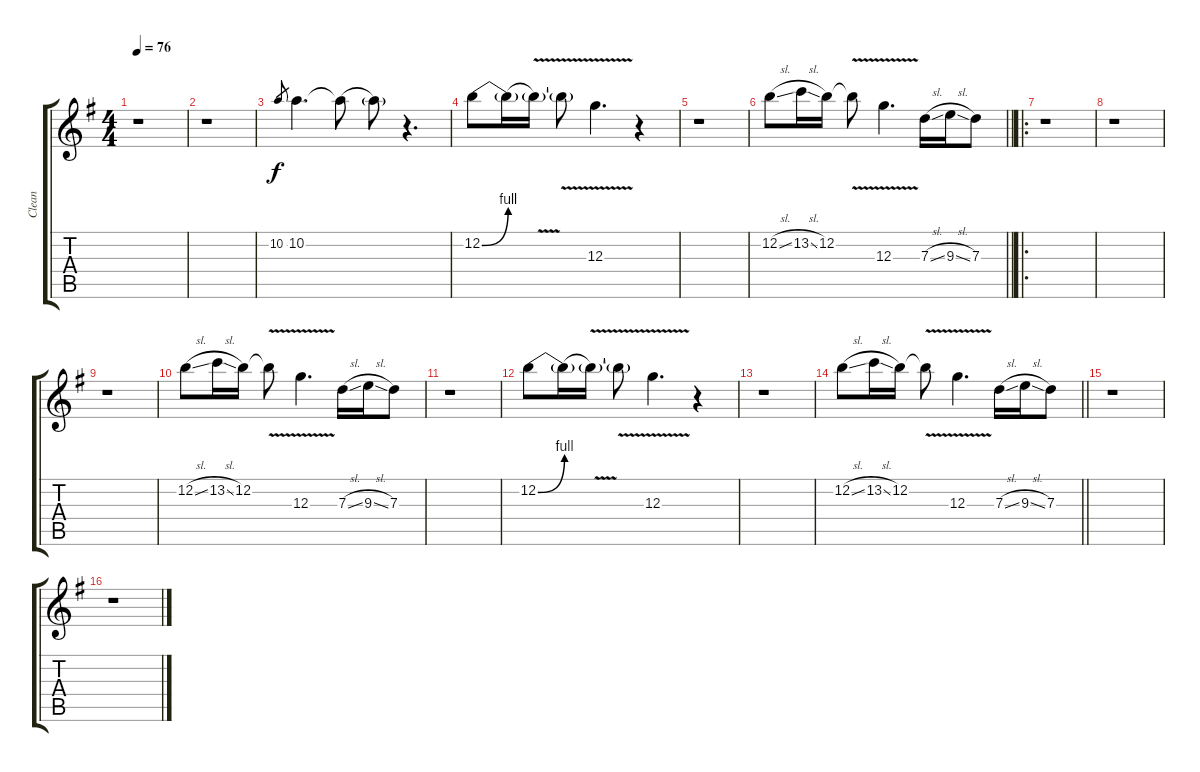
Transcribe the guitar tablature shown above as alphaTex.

\track ("Clean" "Clean") {instrument electricguitarclean}
\staff {score tabs}
\tuning (E4 B3 G3 D3 A2 E2) {hide}
\ts (4 4)
\tempo 76
\clef g2
\ks g
r.1{dy f instrument electricguitarclean} |
r.1 |
10.2.8{gr} 10.2.4{d} 10.2{be (hold 40 0 60 0) t}.8 10.2{t}.8 r.4{d} |
12.2{be (bend 0 0 60 4)}.8 12.2{be (hold 40 0 60 0) t}.16 12.2{v t}.16 12.2{v t}.8 12.3{v}.4{d} r.4 |
r.1 |
\barLineRight lightlight
12.2{sl}.8 13.2{sl}.16 12.2.16 12.2{v t}.8 12.3{v}.4{d} 7.3{sl}.16 9.3{sl}.16 7.3.8 |
\ro
r.1 |
r.1 |
r.1 |
12.2{sl}.8 13.2{sl}.16 12.2.16 12.2{v t}.8 12.3{v}.4{d} 7.3{sl}.16 9.3{sl}.16 7.3.8 |
r.1 |
12.2{be (bend 0 0 60 4)}.8 12.2{be (hold 40 0 60 0) t}.16 12.2{v t}.16 12.2{v t}.8 12.3{v}.4{d} r.4 |
r.1 |
\barLineRight lightlight
12.2{sl}.8 13.2{sl}.16 12.2.16 12.2{v t}.8 12.3{v}.4{d} 7.3{sl}.16 9.3{sl}.16 7.3.8 |
r.1 |
r.1
